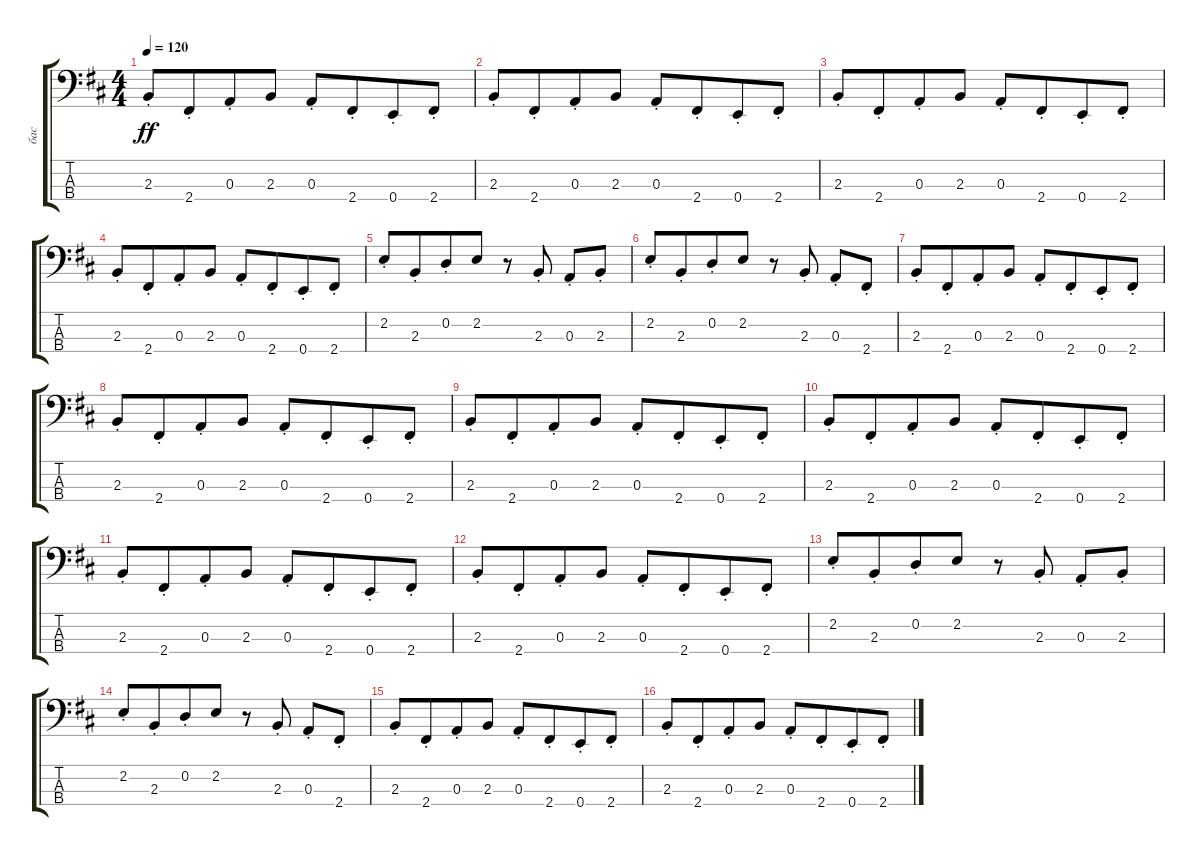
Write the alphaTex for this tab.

\track ("бас" "бас") {instrument fretlessbass}
\staff {score tabs}
\tuning (G2 D2 A1 E1) {hide}
\ts (4 4)
\tempo 120
\clef f4
\ks bminor
2.3{st}.8{dy ff} 2.4{st}.8{beam merge} 0.3{st}.8 2.3.8 0.3{st}.8 2.4{st}.8{beam merge} 0.4{st}.8 2.4{st}.8 |
2.3{st}.8 2.4{st}.8{beam merge} 0.3{st}.8 2.3.8 0.3{st}.8 2.4{st}.8{beam merge} 0.4{st}.8 2.4{st}.8 |
2.3{st}.8 2.4{st}.8{beam merge} 0.3{st}.8 2.3.8 0.3{st}.8 2.4{st}.8{beam merge} 0.4{st}.8 2.4{st}.8 |
2.3{st}.8 2.4{st}.8{beam merge} 0.3{st}.8 2.3.8 0.3{st}.8 2.4{st}.8{beam merge} 0.4{st}.8 2.4{st}.8 |
2.2{st}.8 2.3{st}.8{beam merge} 0.2{st}.8 2.2.8 r.8 2.3{st}.8 0.3{st}.8 2.3{st}.8 |
2.2{st}.8 2.3{st}.8{beam merge} 0.2{st}.8 2.2.8 r.8 2.3{st}.8 0.3{st}.8 2.4{st}.8 |
2.3{st}.8 2.4{st}.8{beam merge} 0.3{st}.8 2.3.8 0.3{st}.8 2.4{st}.8{beam merge} 0.4{st}.8 2.4{st}.8 |
2.3{st}.8 2.4{st}.8{beam merge} 0.3{st}.8 2.3.8 0.3{st}.8 2.4{st}.8{beam merge} 0.4{st}.8 2.4{st}.8 |
2.3{st}.8 2.4{st}.8{beam merge} 0.3{st}.8 2.3.8 0.3{st}.8 2.4{st}.8{beam merge} 0.4{st}.8 2.4{st}.8 |
2.3{st}.8 2.4{st}.8{beam merge} 0.3{st}.8 2.3.8 0.3{st}.8 2.4{st}.8{beam merge} 0.4{st}.8 2.4{st}.8 |
2.3{st}.8 2.4{st}.8{beam merge} 0.3{st}.8 2.3.8 0.3{st}.8 2.4{st}.8{beam merge} 0.4{st}.8 2.4{st}.8 |
2.3{st}.8 2.4{st}.8{beam merge} 0.3{st}.8 2.3.8 0.3{st}.8 2.4{st}.8{beam merge} 0.4{st}.8 2.4{st}.8 |
2.2{st}.8 2.3{st}.8{beam merge} 0.2{st}.8 2.2.8 r.8 2.3{st}.8 0.3{st}.8 2.3{st}.8 |
2.2{st}.8 2.3{st}.8{beam merge} 0.2{st}.8 2.2.8 r.8 2.3{st}.8 0.3{st}.8 2.4{st}.8 |
2.3{st}.8 2.4{st}.8{beam merge} 0.3{st}.8 2.3.8 0.3{st}.8 2.4{st}.8{beam merge} 0.4{st}.8 2.4{st}.8 |
2.3{st}.8 2.4{st}.8{beam merge} 0.3{st}.8 2.3.8 0.3{st}.8 2.4{st}.8{beam merge} 0.4{st}.8 2.4{st}.8
